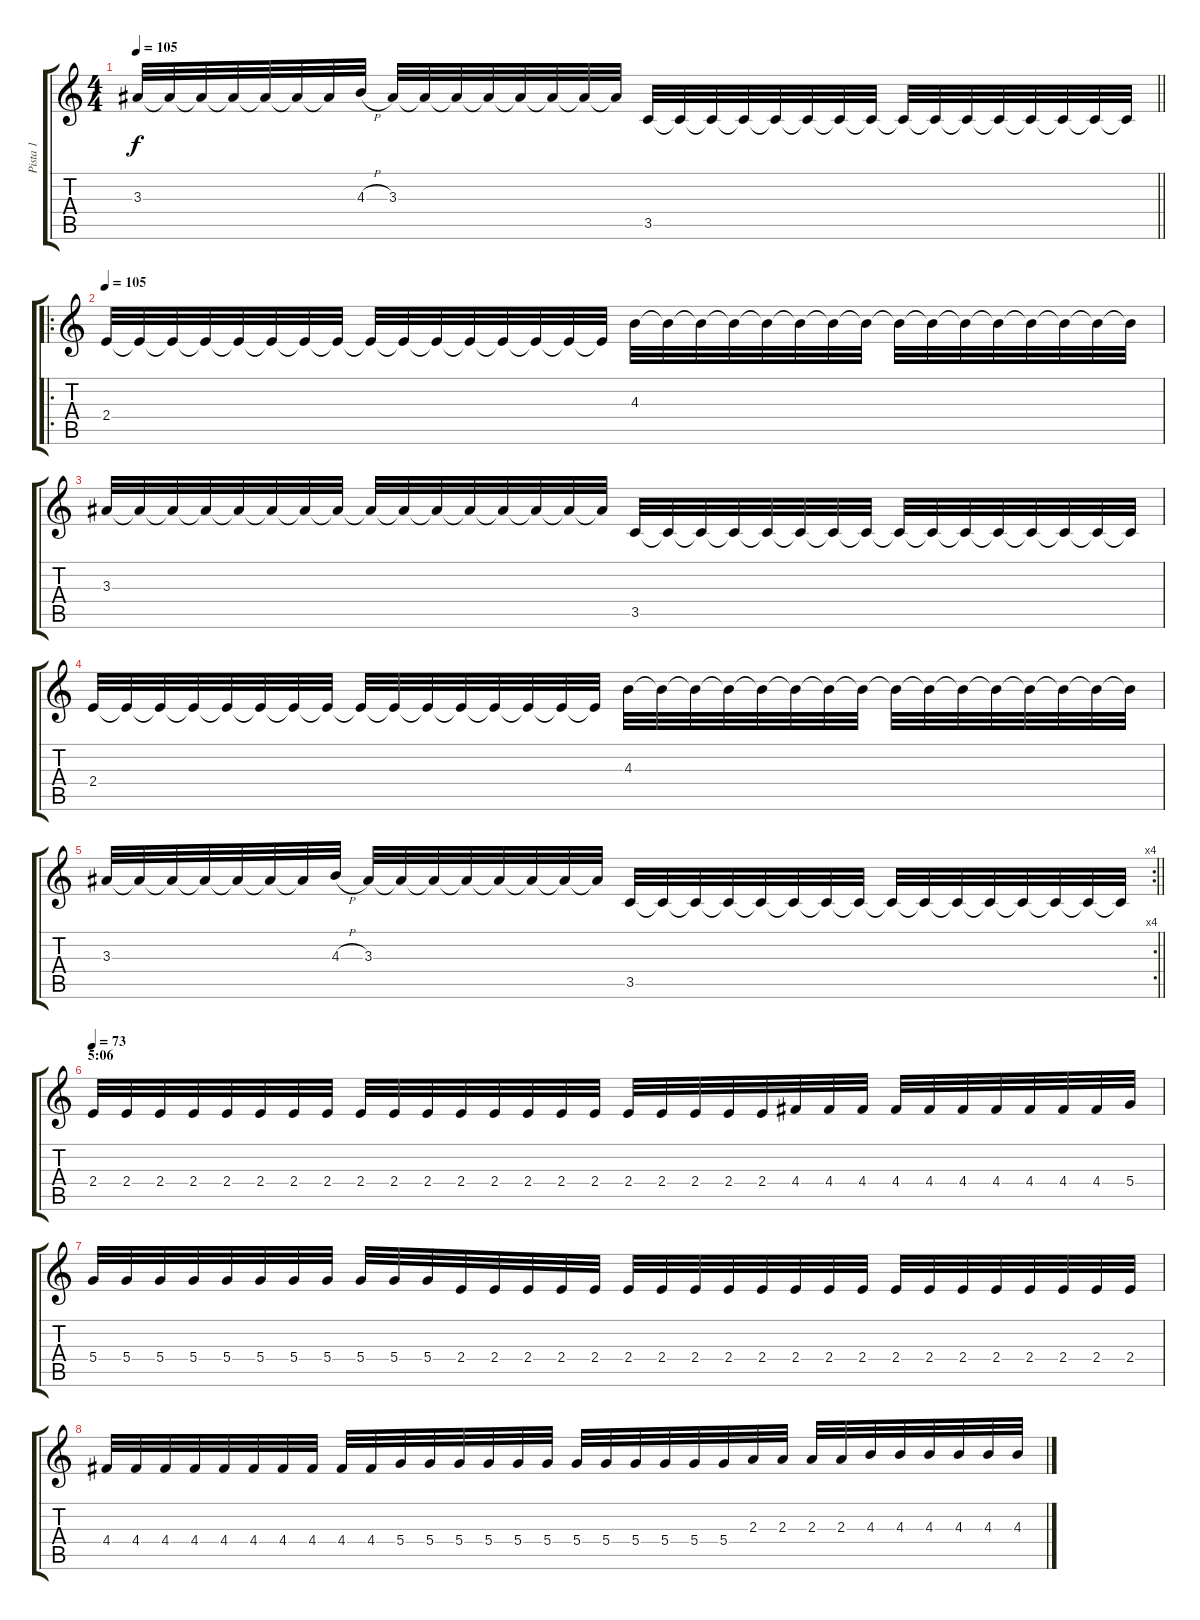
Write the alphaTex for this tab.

\track ("Pista 1" "Pista 1") {solo instrument distortionguitar}
\staff {score tabs}
\tuning (E4 B3 G3 D3 A2 E2) {hide}
\ts (4 4)
\tempo 105
\clef g2
\barLineRight lightlight
\ks c
3.3.32{dy f} 3.3{t}.32 3.3{t}.32 3.3{t}.32 3.3{t}.32 3.3{t}.32 3.3{t}.32 4.3{h}.32 3.3.32 3.3{t}.32 3.3{t}.32 3.3{t}.32 3.3{t}.32 3.3{t}.32 3.3{t}.32 3.3{t}.32 3.5.32 3.5{t}.32 3.5{t}.32 3.5{t}.32 3.5{t}.32 3.5{t}.32 3.5{t}.32 3.5{t}.32 3.5{t}.32 3.5{t}.32 3.5{t}.32 3.5{t}.32 3.5{t}.32 3.5{t}.32 3.5{t}.32 3.5{t}.32 |
\ro
\tempo 105
2.4.32 2.4{t}.32 2.4{t}.32 2.4{t}.32 2.4{t}.32 2.4{t}.32 2.4{t}.32 2.4{t}.32 2.4{t}.32 2.4{t}.32 2.4{t}.32 2.4{t}.32 2.4{t}.32 2.4{t}.32 2.4{t}.32 2.4{t}.32 4.3.32 4.3{t}.32 4.3{t}.32 4.3{t}.32 4.3{t}.32 4.3{t}.32 4.3{t}.32 4.3{t}.32 4.3{t}.32 4.3{t}.32 4.3{t}.32 4.3{t}.32 4.3{t}.32 4.3{t}.32 4.3{t}.32 4.3{t}.32 |
3.3.32 3.3{t}.32 3.3{t}.32 3.3{t}.32 3.3{t}.32 3.3{t}.32 3.3{t}.32 3.3{t}.32 3.3{t}.32 3.3{t}.32 3.3{t}.32 3.3{t}.32 3.3{t}.32 3.3{t}.32 3.3{t}.32 3.3{t}.32 3.5.32 3.5{t}.32 3.5{t}.32 3.5{t}.32 3.5{t}.32 3.5{t}.32 3.5{t}.32 3.5{t}.32 3.5{t}.32 3.5{t}.32 3.5{t}.32 3.5{t}.32 3.5{t}.32 3.5{t}.32 3.5{t}.32 3.5{t}.32 |
2.4.32 2.4{t}.32 2.4{t}.32 2.4{t}.32 2.4{t}.32 2.4{t}.32 2.4{t}.32 2.4{t}.32 2.4{t}.32 2.4{t}.32 2.4{t}.32 2.4{t}.32 2.4{t}.32 2.4{t}.32 2.4{t}.32 2.4{t}.32 4.3.32 4.3{t}.32 4.3{t}.32 4.3{t}.32 4.3{t}.32 4.3{t}.32 4.3{t}.32 4.3{t}.32 4.3{t}.32 4.3{t}.32 4.3{t}.32 4.3{t}.32 4.3{t}.32 4.3{t}.32 4.3{t}.32 4.3{t}.32 |
\rc 4
\barLineRight lightlight
3.3.32 3.3{t}.32 3.3{t}.32 3.3{t}.32 3.3{t}.32 3.3{t}.32 3.3{t}.32 4.3{h}.32 3.3.32 3.3{t}.32 3.3{t}.32 3.3{t}.32 3.3{t}.32 3.3{t}.32 3.3{t}.32 3.3{t}.32 3.5.32 3.5{t}.32 3.5{t}.32 3.5{t}.32 3.5{t}.32 3.5{t}.32 3.5{t}.32 3.5{t}.32 3.5{t}.32 3.5{t}.32 3.5{t}.32 3.5{t}.32 3.5{t}.32 3.5{t}.32 3.5{t}.32 3.5{t}.32 |
\section ("" "5:06")
\tempo 73
2.4.32 2.4.32 2.4.32 2.4.32 2.4.32 2.4.32 2.4.32 2.4.32 2.4.32 2.4.32 2.4.32 2.4.32 2.4.32 2.4.32 2.4.32 2.4.32 2.4.32 2.4.32 2.4.32 2.4.32 2.4.32 4.4.32 4.4.32 4.4.32 4.4.32 4.4.32 4.4.32 4.4.32 4.4.32 4.4.32 4.4.32 5.4.32 |
5.4.32 5.4.32 5.4.32 5.4.32 5.4.32 5.4.32 5.4.32 5.4.32 5.4.32 5.4.32 5.4.32 2.4.32 2.4.32 2.4.32 2.4.32 2.4.32 2.4.32 2.4.32 2.4.32 2.4.32 2.4.32 2.4.32 2.4.32 2.4.32 2.4.32 2.4.32 2.4.32 2.4.32 2.4.32 2.4.32 2.4.32 2.4.32 |
4.4.32 4.4.32 4.4.32 4.4.32 4.4.32 4.4.32 4.4.32 4.4.32 4.4.32 4.4.32 5.4.32 5.4.32 5.4.32 5.4.32 5.4.32 5.4.32 5.4.32 5.4.32 5.4.32 5.4.32 5.4.32 5.4.32 2.3.32 2.3.32 2.3.32 2.3.32 4.3.32 4.3.32 4.3.32 4.3.32 4.3.32 4.3.32
